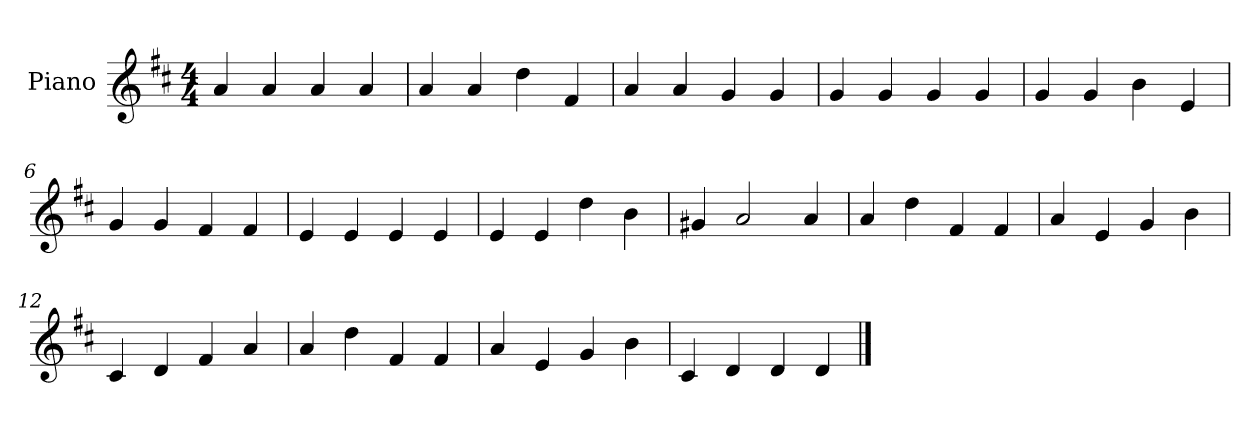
**kern
*part1
*staff1
*I"Piano
*I'P-no
*clefG2
*k[f#c#]
*M4/4
*MM90
=1
4a/
4a/
4a/
4a/
=2
4a/
4a/
4dd\
4f#/
=3
4a/
4a/
4g/
4g/
=4
4g/
4g/
4g/
4g/
=5
4g/
4g/
4b\
4e/
=6
4g/
4g/
4f#/
4f#/
=7
4e/
4e/
4e/
4e/
=8
4e/
4e/
4dd\
4b\
!!LO:LB:g=z
=9
4g#X/
2a/
4a/
=10
4a/
4dd\
4f#/
4f#/
=11
4a/
4e/
4g/
4b\
=12
4c#/
4d/
4f#/
4a/
=13
4a/
4dd\
4f#/
4f#/
=14
4a/
4e/
4g/
4b\
=15
4c#/
4d/
4d/
4d/
==
*-
